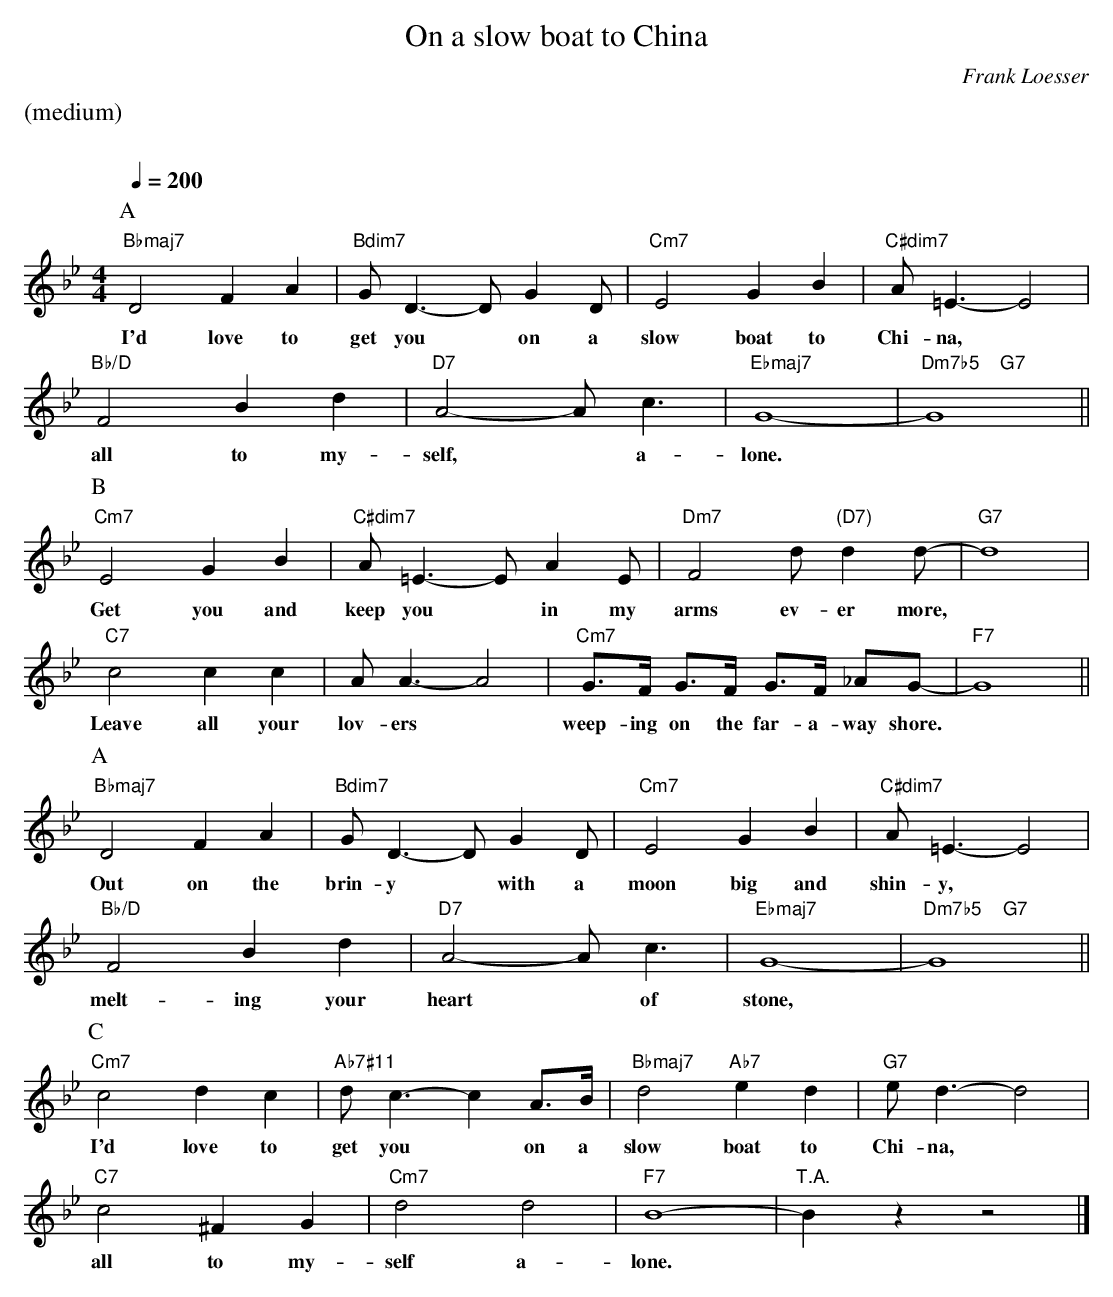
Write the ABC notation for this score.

X:1
T:On a slow boat to China
M:4/4
L:1/4
C:Frank Loesser
Q:1/4=200
K:Bb
%%text (medium)
%%vskip 20
P:A
"Bbmaj7"D2FA|"Bdim7"G<D-D/GD/|"Cm7"E2GB|"C#dim7"A<=E-E2|
w:I'd love to get you * on a slow boat to Chi-na,*
"Bb/D"F2Bd|"D7"A2-A<c|"Ebmaj7"G4-|"Dm7b5    G7"G4||
w:all to my-self, * a-lone.*
P:B
"Cm7"E2GB|"C#dim7"A<=E-E/AE/|"Dm7"F2d/"(D7)"dd/-|"G7"d4|
w:Get you and keep you * in my arms ev-er more,*
"C7"c2cc|A<A-A2|"Cm7"G/>F/ G/>F/ G/>F/ _A/G/-|"F7"G4||
w:Leave all your lov-ers * weep-ing on the far-a-way shore.*
P:A
"Bbmaj7"D2FA|"Bdim7"G<D-D/GD/|"Cm7"E2GB|"C#dim7"A<=E-E2|
w:Out on the brin-y * with a moon big and shin-y,*
"Bb/D"F2Bd|"D7"A2-A<c|"Ebmaj7"G4-|"Dm7b5    G7"G4||
w:melt-ing your heart * of stone,*
P:C
"Cm7"c2dc|"Ab7#11"d<c-cA/>B/|"Bbmaj7"d2"Ab7"ed|"G7"e<d-d2|
w:I'd love to get you * on a slow boat to Chi-na,*
"C7"c2^FG|"Cm7"d2d2|"F7"B4-|"T.A."Bz z2|]
w:all to my-self a-lone.*
